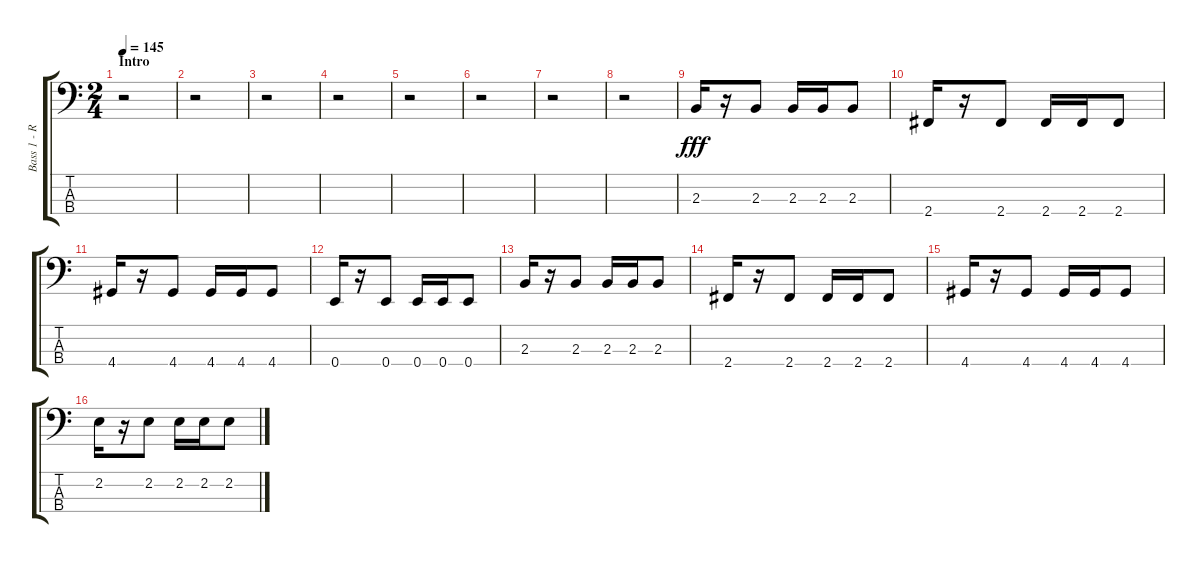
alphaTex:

\track ("Bass 1 - Rod" "Bass 1 - R") {instrument electricbasspick}
\staff {score tabs}
\tuning (G2 D2 A1 E1) {hide}
\ts (2 4)
\section ("" "Intro")
\tempo 145
\clef f4
\ks c
r.2{dy fff instrument electricbasspick} |
r.2 |
r.2 |
r.2 |
r.2 |
r.2 |
r.2 |
r.2 |
2.3.16 r.16 2.3.8 2.3.16 2.3.16 2.3.8 |
2.4.16 r.16 2.4.8 2.4.16 2.4.16 2.4.8 |
4.4.16 r.16 4.4.8 4.4.16 4.4.16 4.4.8 |
0.4.16 r.16 0.4.8 0.4.16 0.4.16 0.4.8 |
2.3.16 r.16 2.3.8 2.3.16 2.3.16 2.3.8 |
2.4.16 r.16 2.4.8 2.4.16 2.4.16 2.4.8 |
4.4.16 r.16 4.4.8 4.4.16 4.4.16 4.4.8 |
2.2.16 r.16 2.2.8 2.2.16 2.2.16 2.2.8
